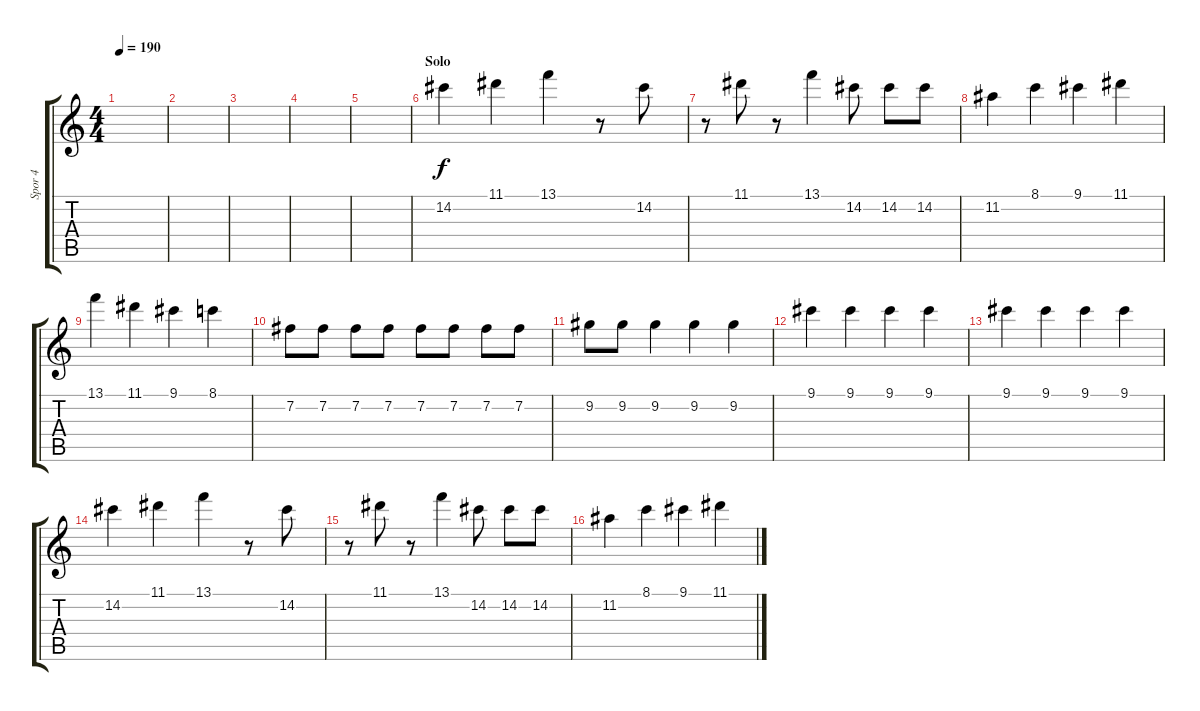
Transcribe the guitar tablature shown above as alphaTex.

\track ("Spor 4" "Spor 4") {instrument distortionguitar}
\staff {score tabs}
\tuning (E4 B3 G3 D3 A2 E2) {hide}
\ts (4 4)
\tempo 190
\clef g2
\ks c
|
|
|
|
|
\section ("" "Solo")
14.2.4 11.1.4 13.1.4 r.8 14.2.8 |
r.8 11.1.8 r.8 13.1.4 14.2.8 14.2.8 14.2.8 |
11.2.4 8.1.4 9.1.4 11.1.4 |
13.1.4 11.1.4 9.1.4 8.1.4 |
7.2.8 7.2.8 7.2.8 7.2.8 7.2.8 7.2.8 7.2.8 7.2.8 |
9.2.8 9.2.8 9.2.4 9.2.4 9.2.4 |
9.1.4 9.1.4 9.1.4 9.1.4 |
9.1.4 9.1.4 9.1.4 9.1.4 |
14.2.4 11.1.4 13.1.4 r.8 14.2.8 |
r.8 11.1.8 r.8 13.1.4 14.2.8 14.2.8 14.2.8 |
11.2.4 8.1.4 9.1.4 11.1.4
